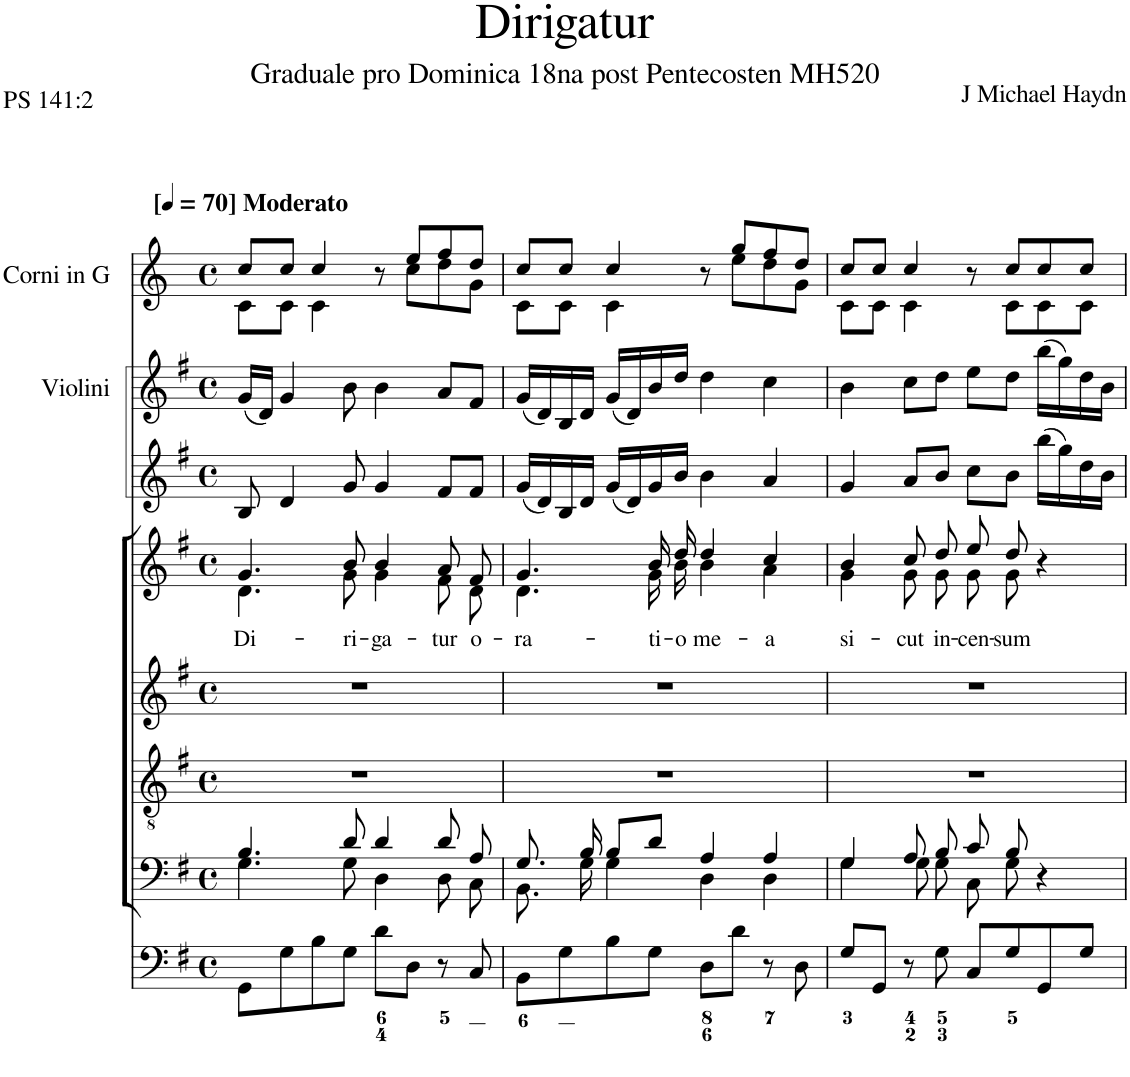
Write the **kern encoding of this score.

**kern	**kern	**kern	**kern	**kern	**text	**kern	**kern	**kern
*part8	*part7	*part6	*part5	*part4	*part4	*part3	*part2	*part1
*staff8	*staff7	*staff6	*staff5	*staff4	*staff4	*staff3	*staff2	*staff1
*I"Organ	*I"Voice	*I"Tenor	*I"Alto	*I"Voice	*	*I"Violin	*I"Violini	*I"Corni in G
*	*	*	*	*	*	*I'Vln	*I'Vln	*
*clefF4	*clefF4	*clefGv2	*clefG2	*clefG2	*	*clefG2	*clefG2	*clefG2
*	*	*	*	*	*	*	*	*Trd3c5
*k[f#]	*k[f#]	*k[f#]	*k[f#]	*k[f#]	*	*k[f#]	*k[f#]	*k[]
*M4/4	*M4/4	*M4/4	*M4/4	*M4/4	*	*M4/4	*M4/4	*M4/4
*met(c)	*met(c)	*met(c)	*met(c)	*met(c)	*	*met(c)	*met(c)	*met(c)
*MM70	*MM70	*MM70	*MM70	*MM70	*	*MM70	*MM70	*MM70
=1	=1	=1	=1	=1	=1	=1	=1	=1
*	*^	*	*	*	*	*	*	*
!	!	!	!	!	!	!	!	!	!LO:TX:a:B:t=[
!	!	!	!	!	!	!	!	!	!LO:TX:a:B:t=] Moderato
!	!	!	!	!	!	!LO:LY:b	!	!	!
*	*	*	*	*	*^	*	*	*	*^
8GG\L	4.B/	4.G\	1r	1r	4.g/	4.d\	Di-	8B/	(16g/LL	8cc/L	8c\L
.	.	.	.	.	.	.	.	.	16d/JJ)	.	.
8G\	.	.	.	.	.	.	.	4d/	4g/	8cc/J	8c\J
8B\	.	.	.	.	.	.	.	.	.	4cc/	4c\
!	!	!	!	!	!	!	!LO:LY:b	!	!	!	!
8G\J	8d/	8G\	.	.	8b/	8g\	-ri-	8g/	8b\	.	.
!	!	!	!	!	!	!	!LO:LY:b	!	!	!	!
8d\L	4d/	4D\	.	.	4b/	4g\	-ga-	4g/	4b\	8r	8ryy
8D\J	.	.	.	.	.	.	.	.	.	8ee/L	8cc\L
!	!	!	!	!	!	!	!LO:LY:b	!	!	!	!
8r	8d/	8D\	.	.	8a/L	8f#\L	-tur	8f#/L	8a/L	8ff/	8dd\
!	!	!	!	!	!	!	!LO:LY:b	!	!	!	!
8C/	8A/	8C\	.	.	8f#/J	8d\J	o-	8f#/J	8f#/J	8dd/J	8g\J
=2	=2	=2	=2	=2	=2	=2	=2	=2	=2	=2	=2
!	!	!	!	!	!	!	!LO:LY:b	!	!	!	!
8BB\L	8.G/	8.BB\	1r	1r	4.g/	4.d\	-ra-	(16g/LL	(16g/LL	8cc/L	8c\L
.	.	.	.	.	.	.	.	16d/)	16d/)	.	.
8G\	.	.	.	.	.	.	.	16B/	16B/	8cc/J	8c\J
.	16B/	16G\	.	.	.	.	.	16d/JJ	16d/JJ	.	.
8B\	8B/L	4G\	.	.	.	.	.	(16g/LL	(16g/LL	4cc/	4c\
.	.	.	.	.	.	.	.	16d/)	16d/)	.	.
!	!	!	!	!	!	!	!LO:LY:b	!	!	!	!
8G\J	8d/J	.	.	.	16b/LL	16g\LL	-ti-	16g/	16b/	.	.
!	!	!	!	!	!	!	!LO:LY:b	!	!	!	!
.	.	.	.	.	16dd/JJ	16b\JJ	-o	16b/JJ	16dd/JJ	.	.
!	!	!	!	!	!	!	!LO:LY:b	!	!	!	!
8D\L	4A/	4D\	.	.	4dd/	4b\	me-	4b\	4dd\	8r	8ryy
8d\J	.	.	.	.	.	.	.	.	.	8gg/L	8ee\L
!	!	!	!	!	!	!	!LO:LY:b	!	!	!	!
8r	4A/	4D\	.	.	4cc/	4a\	-a	4a/	4cc\	8ff/	8dd\
8D\	.	.	.	.	.	.	.	.	.	8dd/J	8g\J
=3	=3	=3	=3	=3	=3	=3	=3	=3	=3	=3	=3
!	!	!	!	!	!	!	!LO:LY:b	!	!	!	!
8G/L	4G/	4G\	1r	1r	4b/	4g\	si-	4g/	4b\	8cc/L	8c\L
8GG/J	.	.	.	.	.	.	.	.	.	8cc/J	8c\J
!	!	!	!	!	!	!	!LO:LY:b	!	!	!	!
8r	8A/	8G\	.	.	8cc/L	8g\L	-cut	8a/L	8cc\L	4cc/	4c\
!	!	!	!	!	!	!	!LO:LY:b	!	!	!	!
8G\	8B/	8G\	.	.	8dd/J	8g\J	in-	8b/J	8dd\J	.	.
!	!	!	!	!	!	!	!LO:LY:b	!	!	!	!
8C/L	8c/	8C\	.	.	8ee/L	8g\L	-cen-	8cc\L	8ee\L	8r	8ryy
!	!	!	!	!	!	!	!LO:LY:b	!	!	!	!
8G/	8B/	8G\	.	.	8dd/J	8g\J	-sum	8b\J	8dd\J	8cc/L	8c\L
8GG/	4r	4ryy	.	.	4r	4ryy	.	(16bb\LL	(16bb\LL	8cc/	8c\
.	.	.	.	.	.	.	.	16gg\)	16gg\)	.	.
8G/J	.	.	.	.	.	.	.	16dd\	16dd\	8cc/J	8c\J
.	.	.	.	.	.	.	.	16b\JJ	16b\JJ	.	.
*	*v	*v	*	*	*v	*v	*	*	*	*v	*v
=	=	=	=	=	=	=	=	=
*-	*-	*-	*-	*-	*-	*-	*-	*-
